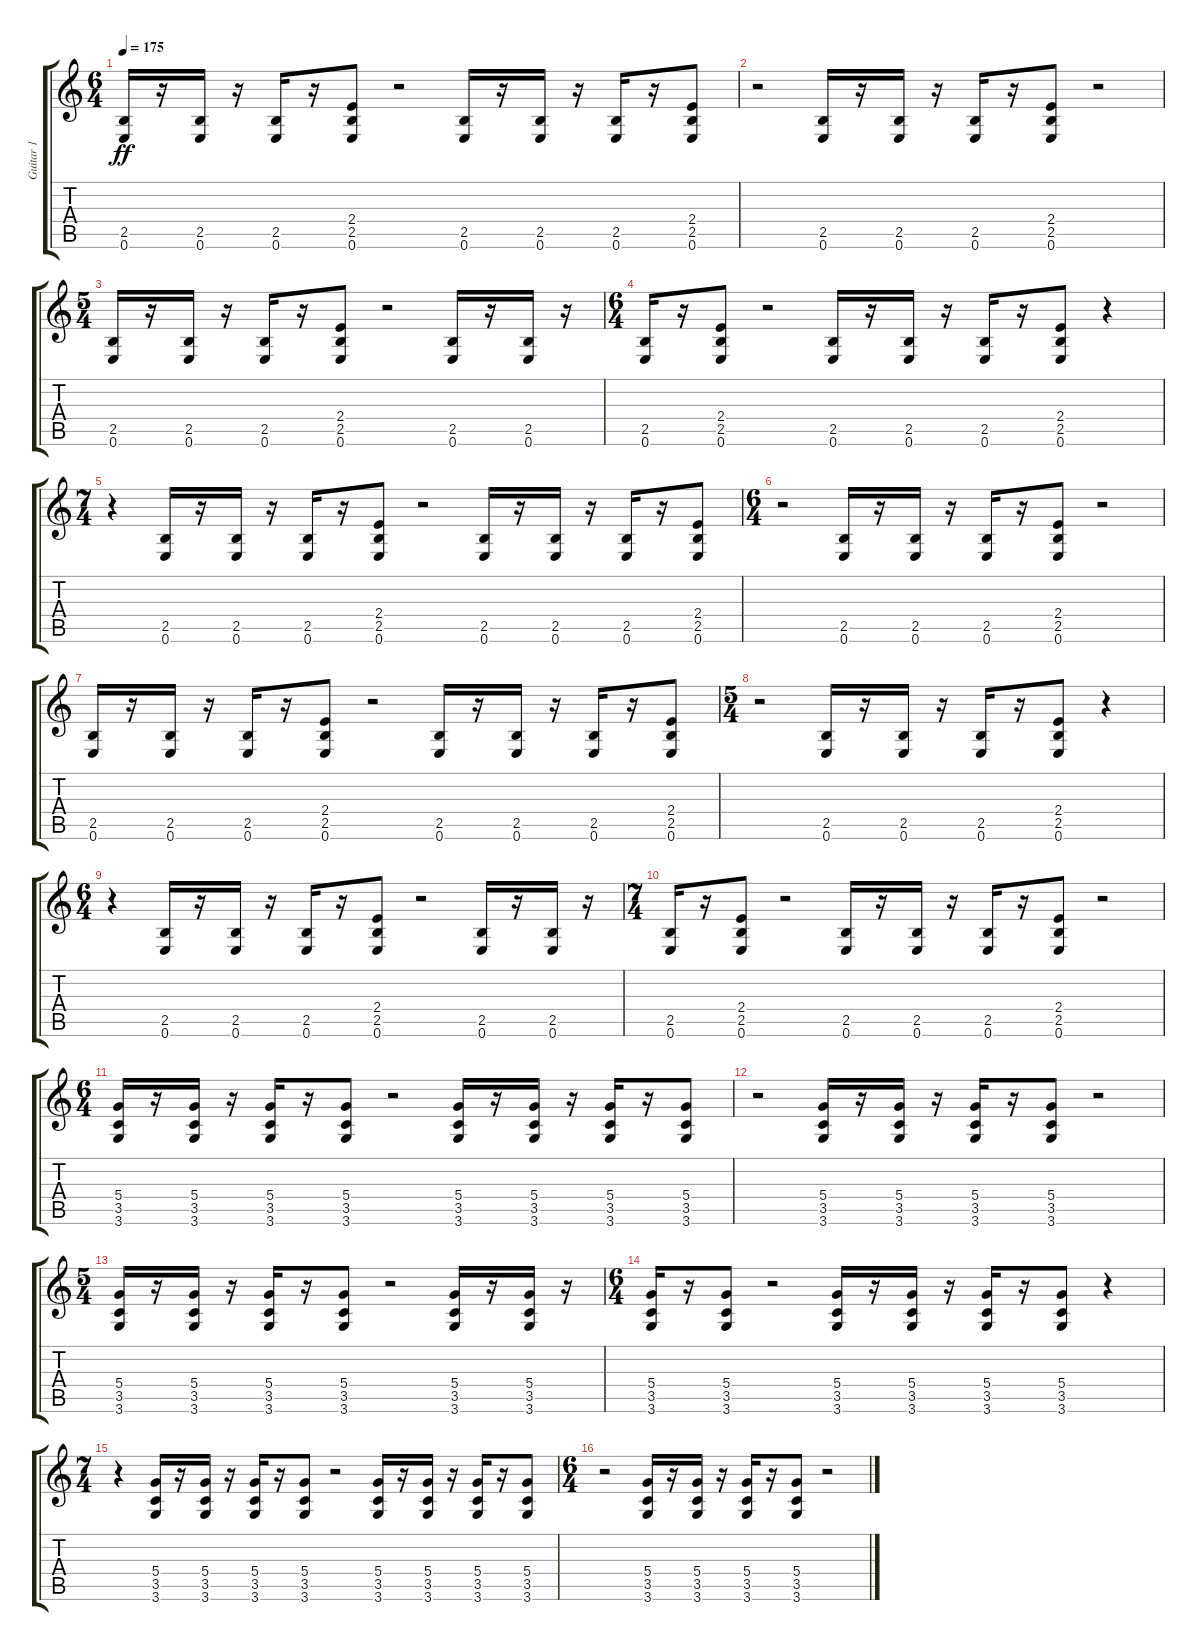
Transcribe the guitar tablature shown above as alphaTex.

\track ("Guitar 1" "Guitar 1") {instrument distortionguitar}
\staff {score tabs}
\tuning (E4 B3 G3 D3 A2 E2) {hide}
\ts (6 4)
\tempo 175
\clef g2
\ks c
(2.5 0.6).16{dy ff volume 10 balance 0} r.16 (2.5 0.6).16 r.16 (2.5 0.6).16 r.16 (2.4 2.5 0.6).8 r.2 (2.5 0.6).16 r.16 (2.5 0.6).16 r.16 (2.5 0.6).16 r.16 (2.4 2.5 0.6).8 |
r.2 (2.5 0.6).16 r.16 (2.5 0.6).16 r.16 (2.5 0.6).16 r.16 (2.4 2.5 0.6).8 r.2 |
\ts (5 4)
(2.5 0.6).16 r.16 (2.5 0.6).16 r.16 (2.5 0.6).16 r.16 (2.4 2.5 0.6).8 r.2 (2.5 0.6).16 r.16 (2.5 0.6).16 r.16 |
\ts (6 4)
(2.5 0.6).16 r.16 (2.4 2.5 0.6).8 r.2 (2.5 0.6).16 r.16 (2.5 0.6).16 r.16 (2.5 0.6).16 r.16 (2.4 2.5 0.6).8 r.4 |
\ts (7 4)
r.4 (2.5 0.6).16 r.16 (2.5 0.6).16 r.16 (2.5 0.6).16 r.16 (2.4 2.5 0.6).8 r.2 (2.5 0.6).16 r.16 (2.5 0.6).16 r.16 (2.5 0.6).16 r.16 (2.4 2.5 0.6).8 |
\ts (6 4)
r.2 (2.5 0.6).16 r.16 (2.5 0.6).16 r.16 (2.5 0.6).16 r.16 (2.4 2.5 0.6).8 r.2 |
(2.5 0.6).16 r.16 (2.5 0.6).16 r.16 (2.5 0.6).16 r.16 (2.4 2.5 0.6).8 r.2 (2.5 0.6).16 r.16 (2.5 0.6).16 r.16 (2.5 0.6).16 r.16 (2.4 2.5 0.6).8 |
\ts (5 4)
r.2 (2.5 0.6).16 r.16 (2.5 0.6).16 r.16 (2.5 0.6).16 r.16 (2.4 2.5 0.6).8 r.4 |
\ts (6 4)
r.4 (2.5 0.6).16 r.16 (2.5 0.6).16 r.16 (2.5 0.6).16 r.16 (2.4 2.5 0.6).8 r.2 (2.5 0.6).16 r.16 (2.5 0.6).16 r.16 |
\ts (7 4)
(2.5 0.6).16 r.16 (2.4 2.5 0.6).8 r.2 (2.5 0.6).16 r.16 (2.5 0.6).16 r.16 (2.5 0.6).16 r.16 (2.4 2.5 0.6).8 r.2 |
\ts (6 4)
(5.4 3.5 3.6).16 r.16 (5.4 3.5 3.6).16 r.16 (5.4 3.5 3.6).16 r.16 (5.4 3.5 3.6).8 r.2 (5.4 3.5 3.6).16 r.16 (5.4 3.5 3.6).16 r.16 (5.4 3.5 3.6).16 r.16 (5.4 3.5 3.6).8 |
r.2 (5.4 3.5 3.6).16 r.16 (5.4 3.5 3.6).16 r.16 (5.4 3.5 3.6).16 r.16 (5.4 3.5 3.6).8 r.2 |
\ts (5 4)
(5.4 3.5 3.6).16 r.16 (5.4 3.5 3.6).16 r.16 (5.4 3.5 3.6).16 r.16 (5.4 3.5 3.6).8 r.2 (5.4 3.5 3.6).16 r.16 (5.4 3.5 3.6).16 r.16 |
\ts (6 4)
(5.4 3.5 3.6).16 r.16 (5.4 3.5 3.6).8 r.2 (5.4 3.5 3.6).16 r.16 (5.4 3.5 3.6).16 r.16 (5.4 3.5 3.6).16 r.16 (5.4 3.5 3.6).8 r.4 |
\ts (7 4)
r.4 (5.4 3.5 3.6).16 r.16 (5.4 3.5 3.6).16 r.16 (5.4 3.5 3.6).16 r.16 (5.4 3.5 3.6).8 r.2 (5.4 3.5 3.6).16 r.16 (5.4 3.5 3.6).16 r.16 (5.4 3.5 3.6).16 r.16 (5.4 3.5 3.6).8 |
\ts (6 4)
r.2 (5.4 3.5 3.6).16 r.16 (5.4 3.5 3.6).16 r.16 (5.4 3.5 3.6).16 r.16 (5.4 3.5 3.6).8 r.2
